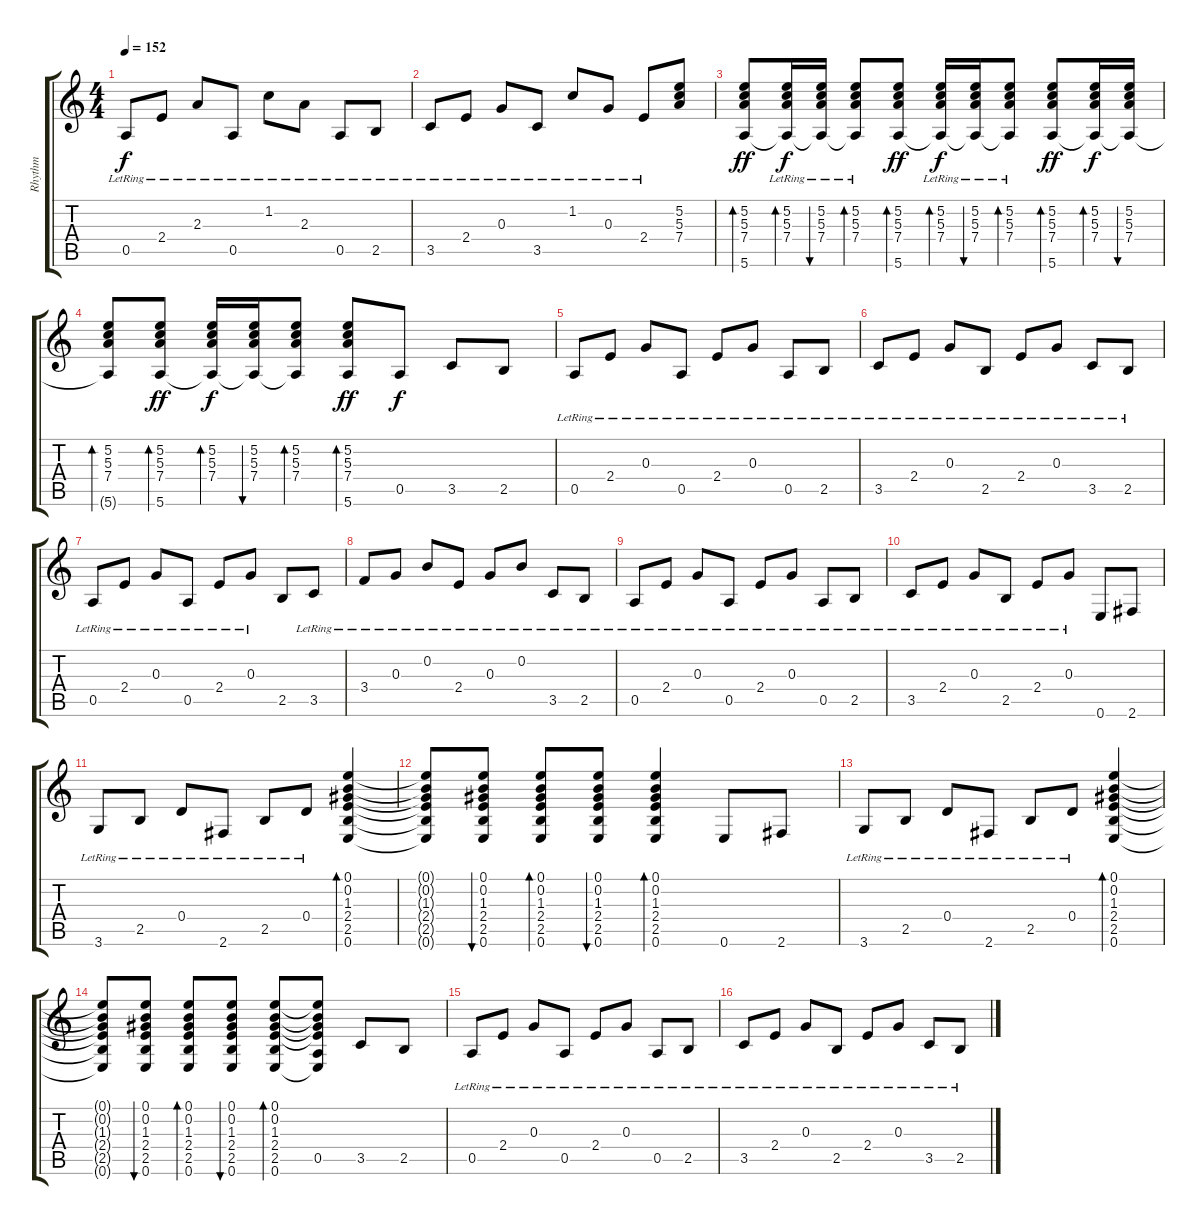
\track ("Rhythm" "Rhythm") {instrument acousticguitarsteel}
\staff {score tabs}
\tuning (E4 B3 G3 D3 A2 E2) {hide}
\ts (4 4)
\tempo 152
\clef g2
\ks c
0.5{lr}.8{dy f} 2.4{lr}.8 2.3{lr}.8 0.5{lr}.8 1.2{lr}.8 2.3{lr}.8 0.5{lr}.8 2.5{lr}.8 |
3.5{lr}.8 2.4{lr}.8 0.3{lr}.8 3.5{lr}.8 1.2{lr}.8 0.3{lr}.8 2.4{lr}.8 (5.2 5.3 7.4).8 |
(5.2 5.3 7.4 5.6).8{bd 60 dy ff} (5.2 5.3 7.4{lr} 5.6{t}).16{bd 30 dy f} (5.2 5.3{lr} 7.4 5.6{t}).16{bu 30} (5.2 5.3 7.4{lr} 5.6{t}).8{bd 30} (5.2 5.3 7.4 5.6).8{bd 60 dy ff} (5.2 5.3 7.4{lr} 5.6{t}).16{bd 30 dy f} (5.2 5.3{lr} 7.4 5.6{t}).16{bu 30} (5.2 5.3 7.4{lr} 5.6{t}).8{bd 30} (5.2 5.3 7.4 5.6).8{bd 60 dy ff} (5.2 5.3 7.4 5.6{t}).16{bd 30 dy f} (5.2 5.3 7.4 5.6{t}).16{bu 30} |
(5.2 5.3 7.4 5.6{t}).8{bd 30} (5.2 5.3 7.4 5.6).8{bd 60 dy ff} (5.2 5.3 7.4 5.6{t}).16{bd 30 dy f} (5.2 5.3 7.4 5.6{t}).16{bu 30} (5.2 5.3 7.4 5.6{t}).8{bd 30} (5.2 5.3 7.4 5.6).8{bd 30 dy ff} 0.5.8{dy f} 3.5.8 2.5.8 |
0.5{lr}.8 2.4{lr}.8 0.3{lr}.8 0.5{lr}.8 2.4{lr}.8 0.3{lr}.8 0.5{lr}.8 2.5{lr}.8 |
3.5{lr}.8 2.4{lr}.8 0.3{lr}.8 2.5{lr}.8 2.4{lr}.8 0.3{lr}.8 3.5{lr}.8 2.5{lr}.8 |
0.5{lr}.8 2.4{lr}.8 0.3{lr}.8 0.5{lr}.8 2.4{lr}.8 0.3{lr}.8 2.5.8 3.5{lr}.8 |
3.4{lr}.8 0.3{lr}.8 0.2{lr}.8 2.4{lr}.8 0.3{lr}.8 0.2{lr}.8 3.5{lr}.8 2.5{lr}.8 |
0.5{lr}.8 2.4{lr}.8 0.3{lr}.8 0.5{lr}.8 2.4{lr}.8 0.3{lr}.8 0.5{lr}.8 2.5{lr}.8 |
3.5{lr}.8 2.4{lr}.8 0.3{lr}.8 2.5{lr}.8 2.4{lr}.8 0.3{lr}.8 0.6.8 2.6.8 |
3.6{lr}.8 2.5{lr}.8 0.4{lr}.8 2.6{lr}.8 2.5{lr}.8 0.4{lr}.8 (0.1 0.2 1.3 2.4 2.5 0.6).4{bd 60} |
(0.1{t} 0.2{t} 1.3{t} 2.4{t} 2.5{t} 0.6{t}).8 (0.1 0.2 1.3 2.4 2.5 0.6).8{bu 60} (0.1 0.2 1.3 2.4 2.5 0.6).8{bd 60} (0.1 0.2 1.3 2.4 2.5 0.6).8{bu 60} (0.1 0.2 1.3 2.4 2.5 0.6).4{bd 60} 0.6.8 2.6.8 |
3.6{lr}.8 2.5{lr}.8 0.4{lr}.8 2.6{lr}.8 2.5{lr}.8 0.4{lr}.8 (0.1 0.2 1.3 2.4 2.5 0.6).4{bd 60} |
(0.1{t} 0.2{t} 1.3{t} 2.4{t} 2.5{t} 0.6{t}).8 (0.1 0.2 1.3 2.4 2.5 0.6).8{bu 60} (0.1 0.2 1.3 2.4 2.5 0.6).8{bd 60} (0.1 0.2 1.3 2.4 2.5 0.6).8{bu 60} (0.1 0.2 1.3 2.4 2.5 0.6).8{bd 60} (0.1{t} 0.2{t} 1.3{t} 2.4{t} 0.5 0.6{t}).8 3.5.8 2.5.8 |
0.5{lr}.8 2.4{lr}.8 0.3{lr}.8 0.5{lr}.8 2.4{lr}.8 0.3{lr}.8 0.5{lr}.8 2.5{lr}.8 |
3.5{lr}.8 2.4{lr}.8 0.3{lr}.8 2.5{lr}.8 2.4{lr}.8 0.3{lr}.8 3.5{lr}.8 2.5{lr}.8
